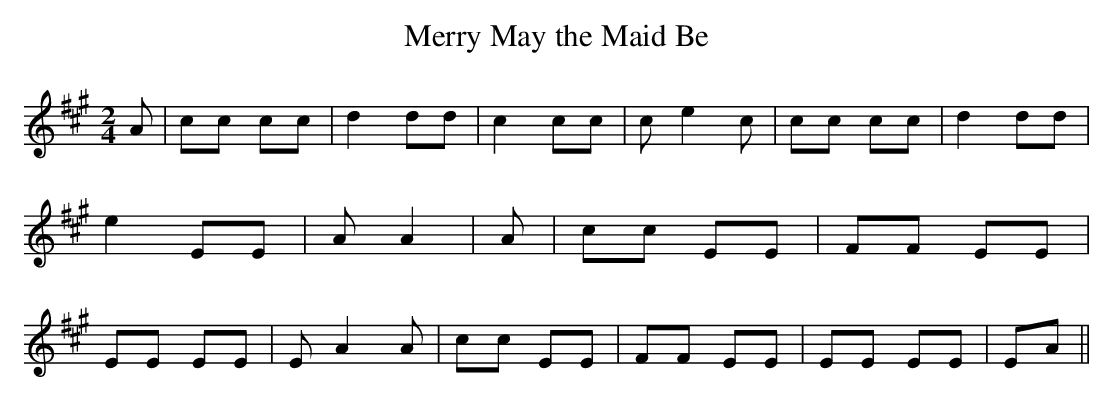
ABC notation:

X:1
T:Merry May the Maid Be
M:2/4
L:1/8
K:A
 A| cc cc| d2 dd| c2 cc| c e2 c| cc cc| d2 dd| e2 EE| A A2| A| cc EE|\
 FF EE| EE EE| E A2 A| cc EE| FF EE| EE EE| EA||
